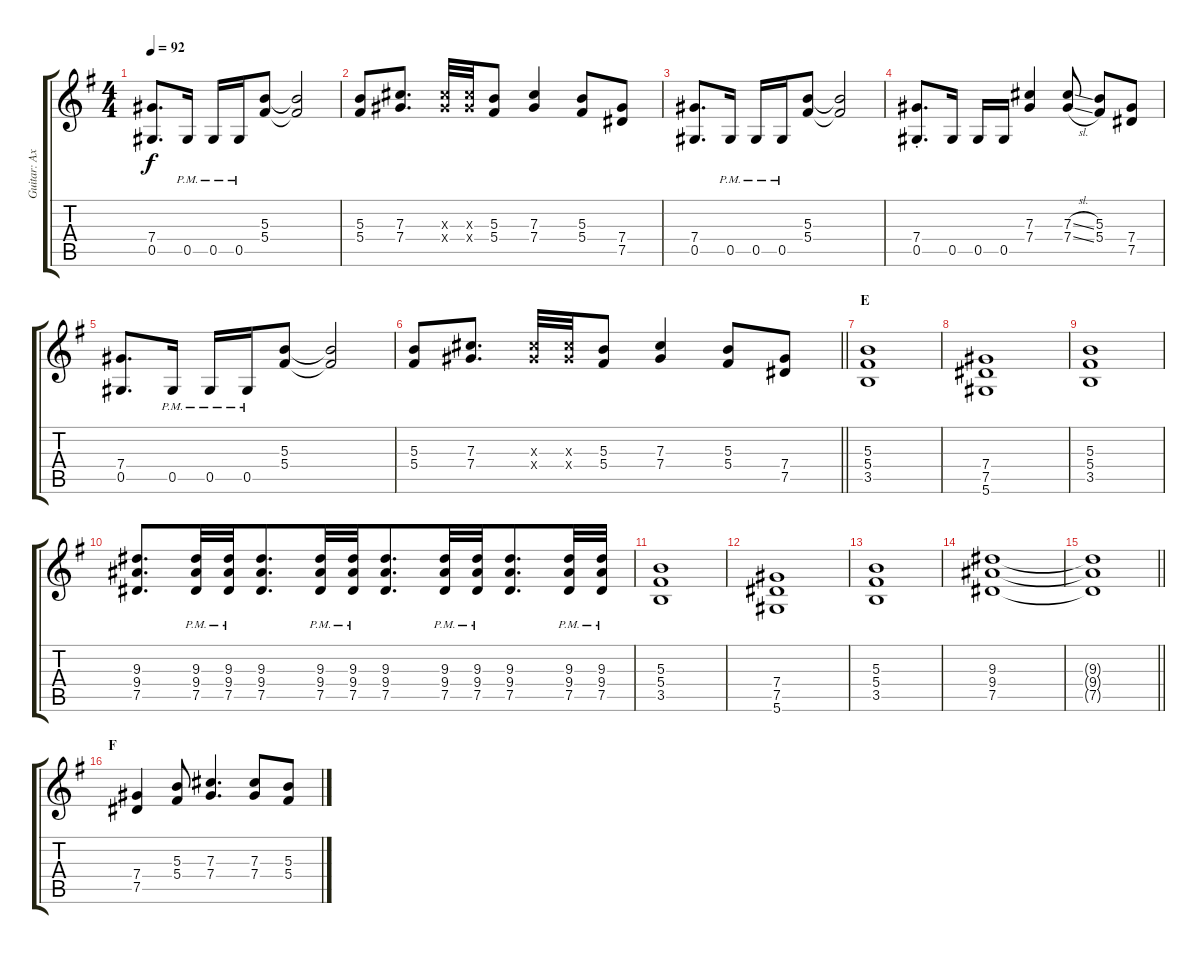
\track ("Guitar: Axel" "Guitar: Ax") {instrument overdrivenguitar}
\staff {score tabs}
\tuning (Eb4 Bb3 Gb3 Db3 Ab2 Eb2) {hide}
\ts (4 4)
\tempo 92
\clef g2
\ks g
(7.4 0.5).8{d dy f} 0.5{pm}.16 0.5{pm}.16 0.5{pm}.16 (5.3 5.4).8 (5.3{t} 5.4{t}).2 |
(5.3 5.4).8 (7.3 7.4).8{d} (7.3{x} 7.4{x}).32 (7.3{x} 7.4{x}).32 (5.3 5.4).8 (7.3 7.4).4 (5.3 5.4).8 (7.4 7.5).8 |
(7.4 0.5).8{d} 0.5{pm}.16 0.5{pm}.16 0.5{pm}.16 (5.3 5.4).8 (5.3{t} 5.4{t}).2 |
(7.4{st} 0.5{st}).8{d} 0.5.16 0.5.16 0.5.16 (7.3 7.4).4 (7.3{sl} 7.4{sl}).8 (5.3 5.4).8 (7.4 7.5).8 |
(7.4 0.5).8{d} 0.5{pm}.16 0.5{pm}.16 0.5{pm}.16 (5.3 5.4).8 (5.3{t} 5.4{t}).2 |
\barLineRight lightlight
(5.3 5.4).8 (7.3 7.4).8{d} (7.3{x} 7.4{x}).32 (7.3{x} 7.4{x}).32 (5.3 5.4).8 (7.3 7.4).4 (5.3 5.4).8 (7.4 7.5).8 |
\section ("" "E")
(5.3 5.4 3.5).1 |
(7.4 7.5 5.6).1 |
(5.3 5.4 3.5).1 |
(9.3 9.4 7.5).8{d beam merge} (9.3{pm} 9.4{pm} 7.5{pm}).32{beam merge} (9.3{pm} 9.4{pm} 7.5{pm}).32{beam merge} (9.3 9.4 7.5).8{d beam merge} (9.3{pm} 9.4{pm} 7.5{pm}).32{beam merge} (9.3{pm} 9.4{pm} 7.5{pm}).32{beam merge} (9.3 9.4 7.5).8{d beam merge} (9.3{pm} 9.4{pm} 7.5{pm}).32{beam merge} (9.3{pm} 9.4{pm} 7.5{pm}).32{beam merge} (9.3 9.4 7.5).8{d beam merge} (9.3{pm} 9.4{pm} 7.5{pm}).32{beam merge} (9.3{pm} 9.4{pm} 7.5{pm}).32 |
(5.3 5.4 3.5).1 |
(7.4 7.5 5.6).1 |
(5.3 5.4 3.5).1 |
(9.3 9.4 7.5).1 |
\barLineRight lightlight
(9.3{t} 9.4{t} 7.5{t}).1 |
\section ("" "F")
(7.4 7.5).4 (5.3 5.4).8 (7.3 7.4).4{d} (7.3 7.4).8 (5.3 5.4).8
